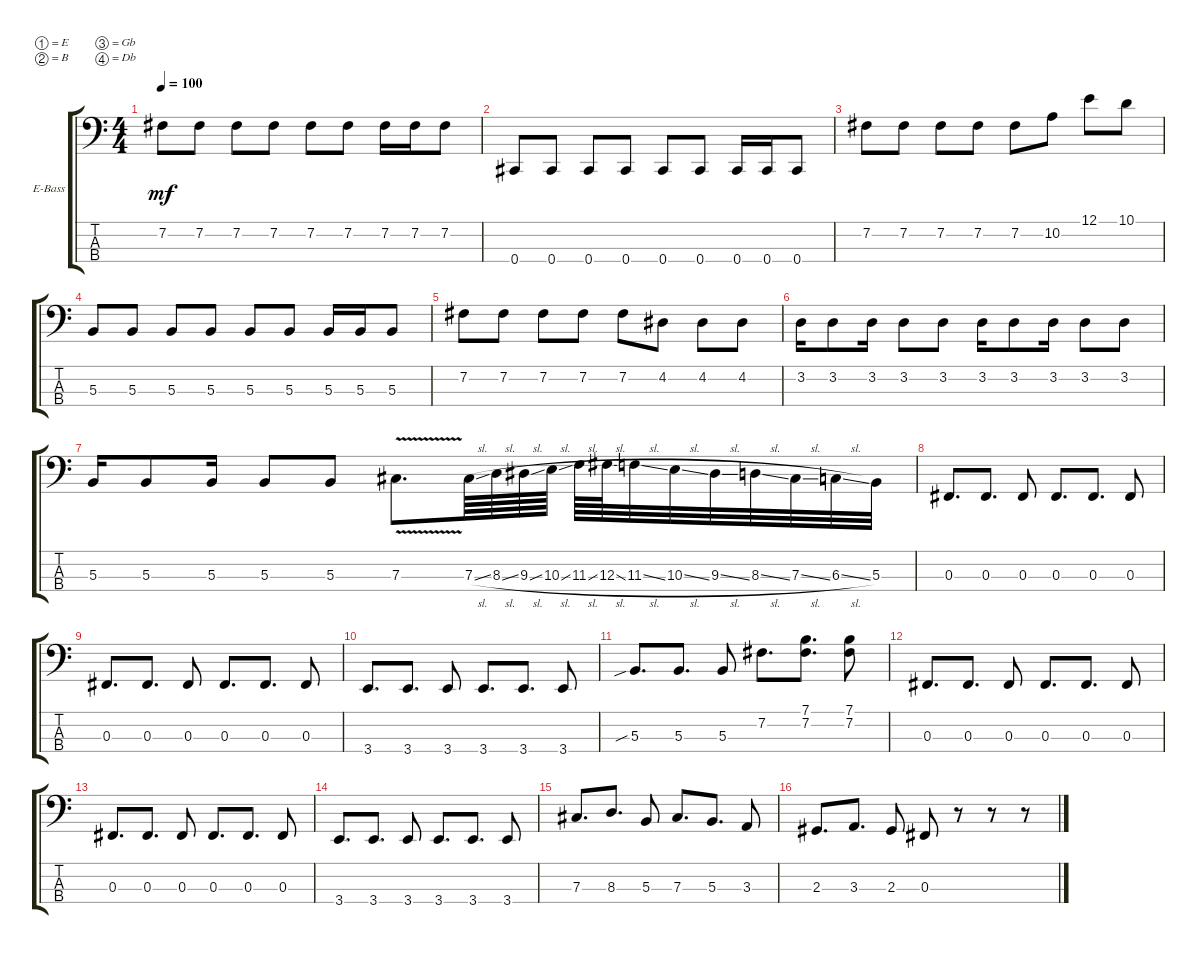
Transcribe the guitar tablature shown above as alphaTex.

\bracketExtendMode groupsimilarinstruments
\firstSystemTrackNameOrientation horizontal
\otherSystemsTrackNameOrientation horizontal
\track ("Bass" "E-Bass") {instrument electricbassfinger}
\staff {score tabs}
\tuning (E2 B1 Gb1 Db1)
\ts (4 4)
\tempo 100
\clef f4
\ks c
7.2.8{dy mf} 7.2.8 7.2.8 7.2.8 7.2.8 7.2.8 7.2.16 7.2.16 7.2.8 |
0.4.8 0.4.8 0.4.8 0.4.8 0.4.8 0.4.8 0.4.16 0.4.16 0.4.8 |
7.2.8 7.2.8 7.2.8 7.2.8 7.2.8 10.2.8 12.1.8 10.1.8 |
5.3.8 5.3.8 5.3.8 5.3.8 5.3.8 5.3.8 5.3.16 5.3.16 5.3.8 |
7.2.8 7.2.8 7.2.8 7.2.8 7.2.8 4.2.8 4.2.8 4.2.8 |
3.2.16 3.2.8 3.2.16 3.2.8 3.2.8 3.2.16 3.2.8 3.2.16 3.2.8 3.2.8 |
5.3.16 5.3.8 5.3.16 5.3.8 5.3.8 7.3{v}.8{d} 7.3{sl}.64 8.3{sl}.64 9.3{sl}.64 10.3{sl}.64 11.3{sl}.64 12.3{sl}.64 11.3{sl}.32 10.3{sl}.32 9.3{sl}.32 8.3{sl}.32 7.3{sl}.32 6.3{sl}.32 5.3.32 |
0.3.8{d} 0.3.8{d} 0.3.8 0.3.8{d} 0.3.8{d} 0.3.8 |
0.3.8{d} 0.3.8{d} 0.3.8 0.3.8{d} 0.3.8{d} 0.3.8 |
3.4.8{d} 3.4.8{d} 3.4.8 3.4.8{d} 3.4.8{d} 3.4.8 |
5.3{sib}.8{d} 5.3.8{d} 5.3.8 7.2.8{d} (7.2 7.1).8{d} (7.2 7.1).8 |
0.3.8{d} 0.3.8{d} 0.3.8 0.3.8{d} 0.3.8{d} 0.3.8 |
0.3.8{d} 0.3.8{d} 0.3.8 0.3.8{d} 0.3.8{d} 0.3.8 |
3.4.8{d} 3.4.8{d} 3.4.8 3.4.8{d} 3.4.8{d} 3.4.8 |
7.3.8{d} 8.3.8{d} 5.3.8 7.3.8{d} 5.3.8{d} 3.3.8 |
2.3.8{d} 3.3.8{d} 2.3.8 0.3.8 r.8 r.8 r.8
